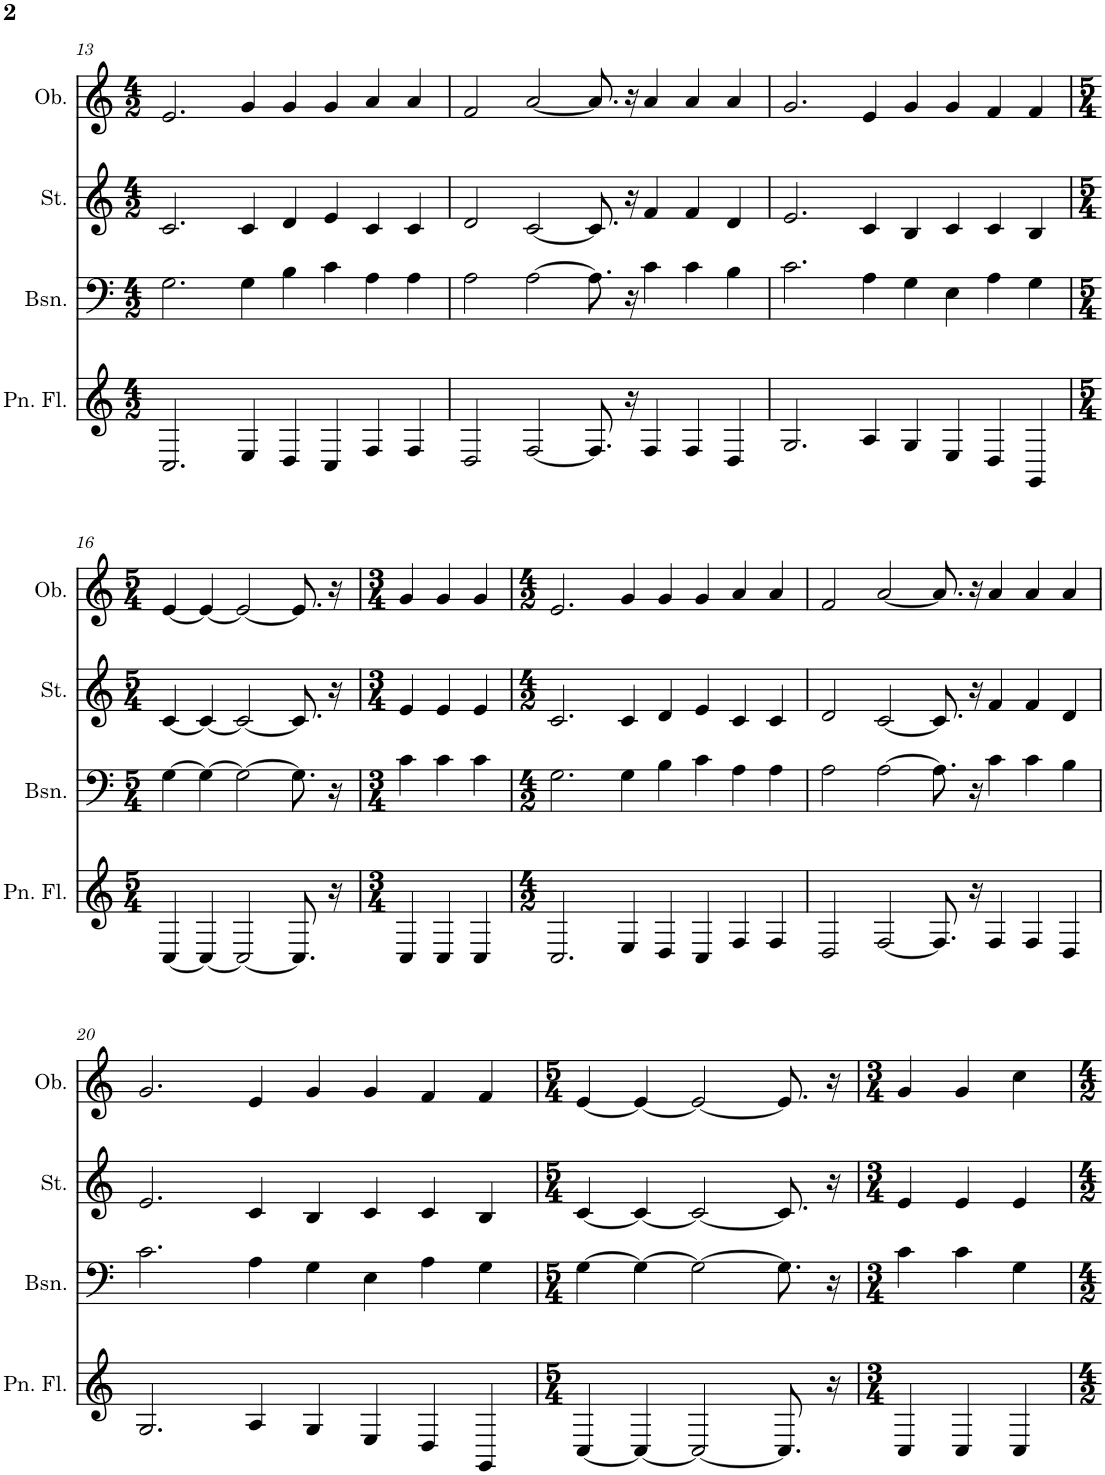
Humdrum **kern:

**kern	**kern	**kern	**kern
*part4	*part3	*part2	*part1
*staff4	*staff3	*staff2	*staff1
*I"Pan Flute	*I"Bassoon	*I"Strings	*I"Oboe
*I'Pn. Fl.	*I'Bsn.	*I'St.	*I'Ob.
!!LO:PB:g=z
*clefG2	*clefF4	*clefG2	*clefG2
*k[]	*k[]	*k[]	*k[]
*M4/2	*M4/2	*M4/2	*M4/2
=13	=13	=13	=13
2.C/	2.G\	2.c/	2.e/
4E/	4G\	4c/	4g/
4D/	4B\	4d/	4g/
4C/	4c\	4e/	4g/
4F/	4A\	4c/	4a/
4F/	4A\	4c/	4a/
=14	=14	=14	=14
2D/	2A\	2d/	2f/
[2F/	[2A\	[2c/	[2a/
8.F/]	8.A\]	8.c/]	8.a/]
16r	16r	16r	16r
4F/	4c\	4f/	4a/
4F/	4c\	4f/	4a/
4D/	4B\	4d/	4a/
=15	=15	=15	=15
2.G/	2.c\	2.e/	2.g/
4A/	4A\	4c/	4e/
4G/	4G\	4B/	4g/
4E/	4E\	4c/	4g/
4D/	4A\	4c/	4f/
4GG/	4G\	4B/	4f/
!!LO:LB:g=z
=16	=16	=16	=16
*M5/4	*M5/4	*M5/4	*M5/4
[4C/	[4G\	[4c/	[4e/
4C/_	4G\_	4c/_	4e/_
2C/_	2G\_	2c/_	2e/_
8.C/]	8.G\]	8.c/]	8.e/]
16r	16r	16r	16r
=17	=17	=17	=17
*M3/4	*M3/4	*M3/4	*M3/4
4C/	4c\	4e/	4g/
4C/	4c\	4e/	4g/
4C/	4c\	4e/	4g/
=18	=18	=18	=18
*M4/2	*M4/2	*M4/2	*M4/2
2.C/	2.G\	2.c/	2.e/
4E/	4G\	4c/	4g/
4D/	4B\	4d/	4g/
4C/	4c\	4e/	4g/
4F/	4A\	4c/	4a/
4F/	4A\	4c/	4a/
=19	=19	=19	=19
2D/	2A\	2d/	2f/
[2F/	[2A\	[2c/	[2a/
8.F/]	8.A\]	8.c/]	8.a/]
16r	16r	16r	16r
4F/	4c\	4f/	4a/
4F/	4c\	4f/	4a/
4D/	4B\	4d/	4a/
!!LO:LB:g=z
=20	=20	=20	=20
2.G/	2.c\	2.e/	2.g/
4A/	4A\	4c/	4e/
4G/	4G\	4B/	4g/
4E/	4E\	4c/	4g/
4D/	4A\	4c/	4f/
4GG/	4G\	4B/	4f/
=21	=21	=21	=21
*M5/4	*M5/4	*M5/4	*M5/4
[4C/	[4G\	[4c/	[4e/
4C/_	4G\_	4c/_	4e/_
2C/_	2G\_	2c/_	2e/_
8.C/]	8.G\]	8.c/]	8.e/]
16r	16r	16r	16r
=22	=22	=22	=22
*M3/4	*M3/4	*M3/4	*M3/4
4C/	4c\	4e/	4g/
4C/	4c\	4e/	4g/
4C/	4G\	4e/	4cc\
=	=	=	=
*-	*-	*-	*-
